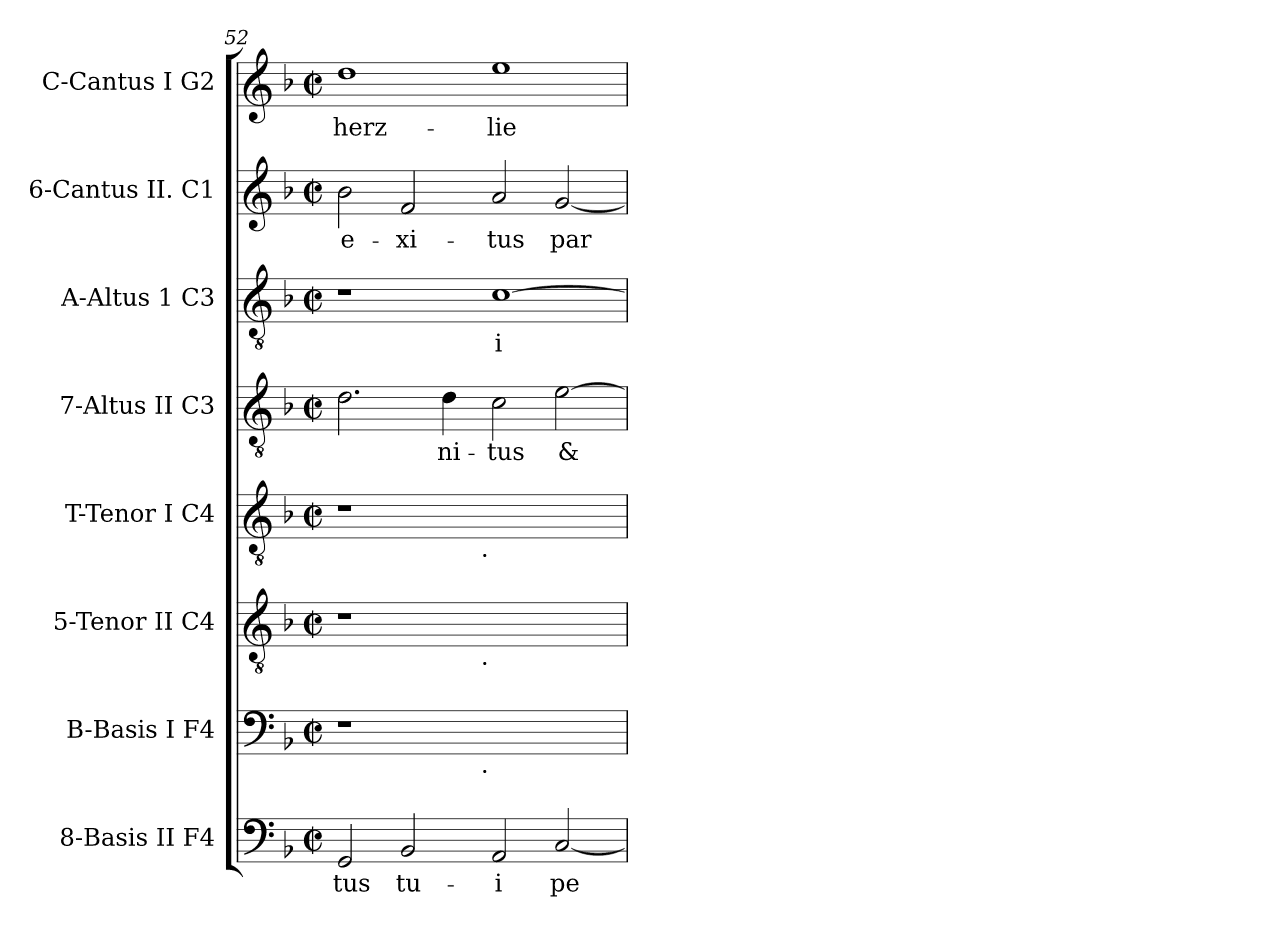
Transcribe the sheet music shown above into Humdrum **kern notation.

**kern	**text	**kern	**kern	**kern	**kern	**text	**kern	**text	**kern	**text	**kern	**text
*part8	*part8	*part7	*part6	*part5	*part4	*part4	*part3	*part3	*part2	*part2	*part1	*part1
*staff8	*staff8	*staff7	*staff6	*staff5	*staff4	*staff4	*staff3	*staff3	*staff2	*staff2	*staff1	*staff1
*I"8-Basis II  F4	*	*I"B-Basis I  F4	*I"5-Tenor II  C4	*I"T-Tenor I  C4	*I"7-Altus II  C3	*	*I"A-Altus 1  C3	*	*I"6-Cantus II.  C1	*	*I"C-Cantus I  G2	*
*	*	*I'B	*	*I'T	*	*	*I'A	*	*	*	*I'C	*
*clefF4	*	*clefF4	*clefGv2	*clefGv2	*clefGv2	*	*clefGv2	*	*clefG2	*	*clefG2	*
*k[b-]	*	*k[b-]	*k[b-]	*k[b-]	*k[b-]	*	*k[b-]	*	*k[b-]	*	*k[b-]	*
*F:	*	*F:	*F:	*F:	*F:	*	*F:	*	*F:	*	*F:	*
*M2/2	*	*M2/2	*M2/2	*M2/2	*M2/2	*	*M2/2	*	*M2/2	*	*M2/2	*
*met(c|)	*	*met(c|)	*met(c|)	*met(c|)	*met(c|)	*	*met(c|)	*	*met(c|)	*	*met(c|)	*
=52	=52	=52	=52	=52	=52	=52	=52	=52	=52	=52	=52	=52
!	!LO:LY:b:cj	!	!	!	!	!LO:LY:b:cj	!	!	!	!LO:LY:b:cj	!	!LO:LY:b:cj
*	*	*^	*^	*^	*	*	*	*	*	*	*	*
2GG/	-tus	1r	2ryy	1r	2ryy	1r	2ryy	2.d\	--	1r	.	2b-\	e-	1dd	herz-
!	!LO:LY:b:cj	!	!	!	!	!	!	!	!	!	!	!	!LO:LY:b:cj	!	!
2BB-/	tu-	.	4...ryy	.	4...ryy	.	4...ryy	.	.	.	.	2f/	-xi-	.	.
!	!	!	!	!	!	!	!	!	!LO:LY:b:cj	!	!	!	!	!	!
.	.	.	.	.	.	.	.	4d\	-ni-	.	.	.	.	.	.
!	!	!	!	!	!	!	!LO:TX:b:t=.	!	!	!	!	!	!	!	!
!	!	!	!	!	!LO:TX:b:t=.	!	!	!	!	!	!	!	!	!	!
!	!	!	!LO:TX:b:t=.	!	!	!	!	!	!	!	!	!	!	!	!
.	.	.	1ryy	.	1ryy	.	1ryy	.	.	.	.	.	.	.	.
!	!LO:LY:b:cj	!	!	!	!	!	!	!	!LO:LY:b:cj	!	!LO:LY:b:cj	!	!LO:LY:b:cj	!	!LO:LY:b:cj
2AA/	-i	1ryy	.	1ryy	.	1ryy	.	2c\	-tus	[>1c	i-	2a/	-tus	1ee	-lie-
!	!LO:LY:b:cj	!	!	!	!	!	!	!	!LO:LY:b:cj	!	!	!	!LO:LY:b:cj	!	!
[<2C/	pe-	.	.	.	.	.	.	[>2e\	&	.	.	[<2g/	par-	.	.
.	.	.	32ryy	.	32ryy	.	32ryy	.	.	.	.	.	.	.	.
*	*	*v	*v	*	*	*v	*v	*	*	*	*	*	*	*	*
*	*	*	*v	*v	*	*	*	*	*	*	*	*	*
=	=	=	=	=	=	=	=	=	=	=	=	=
*-	*-	*-	*-	*-	*-	*-	*-	*-	*-	*-	*-	*-
